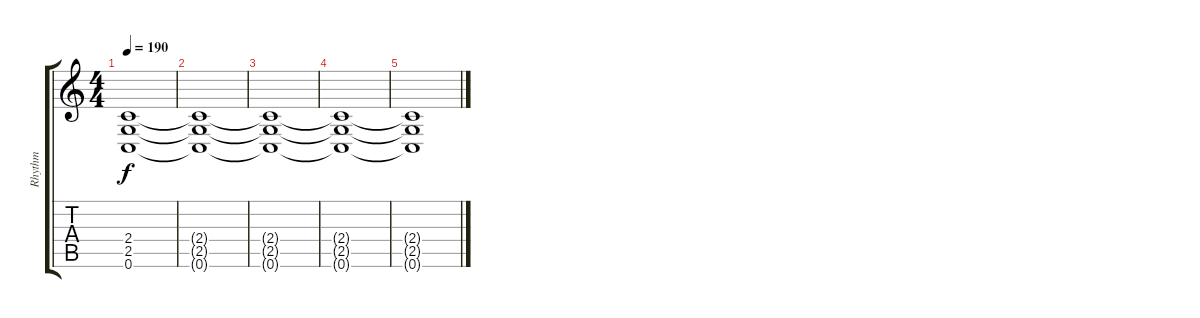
\track ("Rhythm" "Rhythm") {instrument distortionguitar}
\staff {score tabs}
\tuning (C4 G3 Eb3 Bb2 F2 C2) {hide}
\ts (4 4)
\tempo 190
\clef g2
\ks c
(2.4{t} 2.5{t} 0.6{t}).1{dy f} |
(2.4{t} 2.5{t} 0.6{t}).1{volume 0} |
(2.4{t} 2.5{t} 0.6{t}).1 |
(2.4{t} 2.5{t} 0.6{t}).1 |
(2.4{t} 2.5{t} 0.6{t}).1
